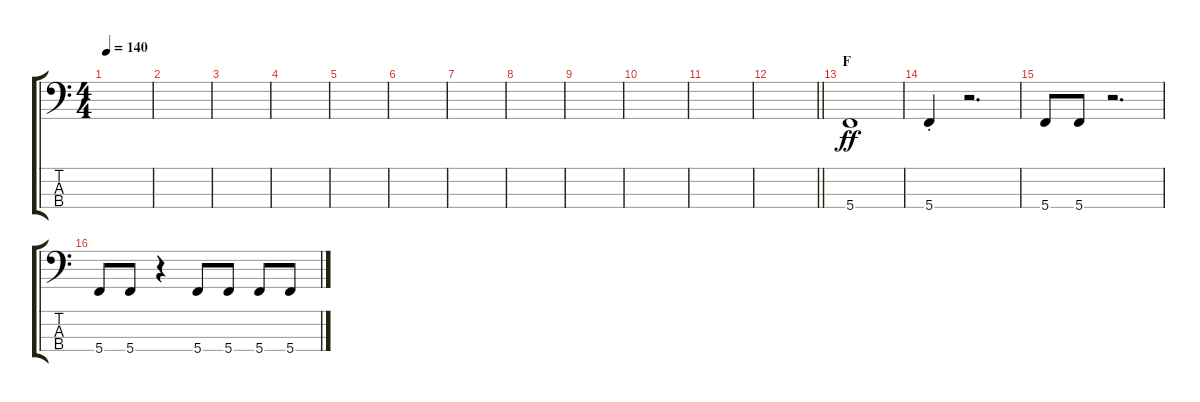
\track "" {instrument electricbassfinger}
\staff {score tabs}
\tuning (Eb2 Bb1 F1 C1) {hide}
\ts (4 4)
\tempo 140
\clef f4
\ks c
|
|
|
|
|
|
|
|
|
|
|
\barLineRight lightlight
|
\section ("" "F")
5.4.1{dy ff volume 16} |
5.4{st}.4 r.2{d} |
5.4.8 5.4.8 r.2{d} |
5.4.8 5.4.8 r.4 5.4.8 5.4.8 5.4.8 5.4.8
